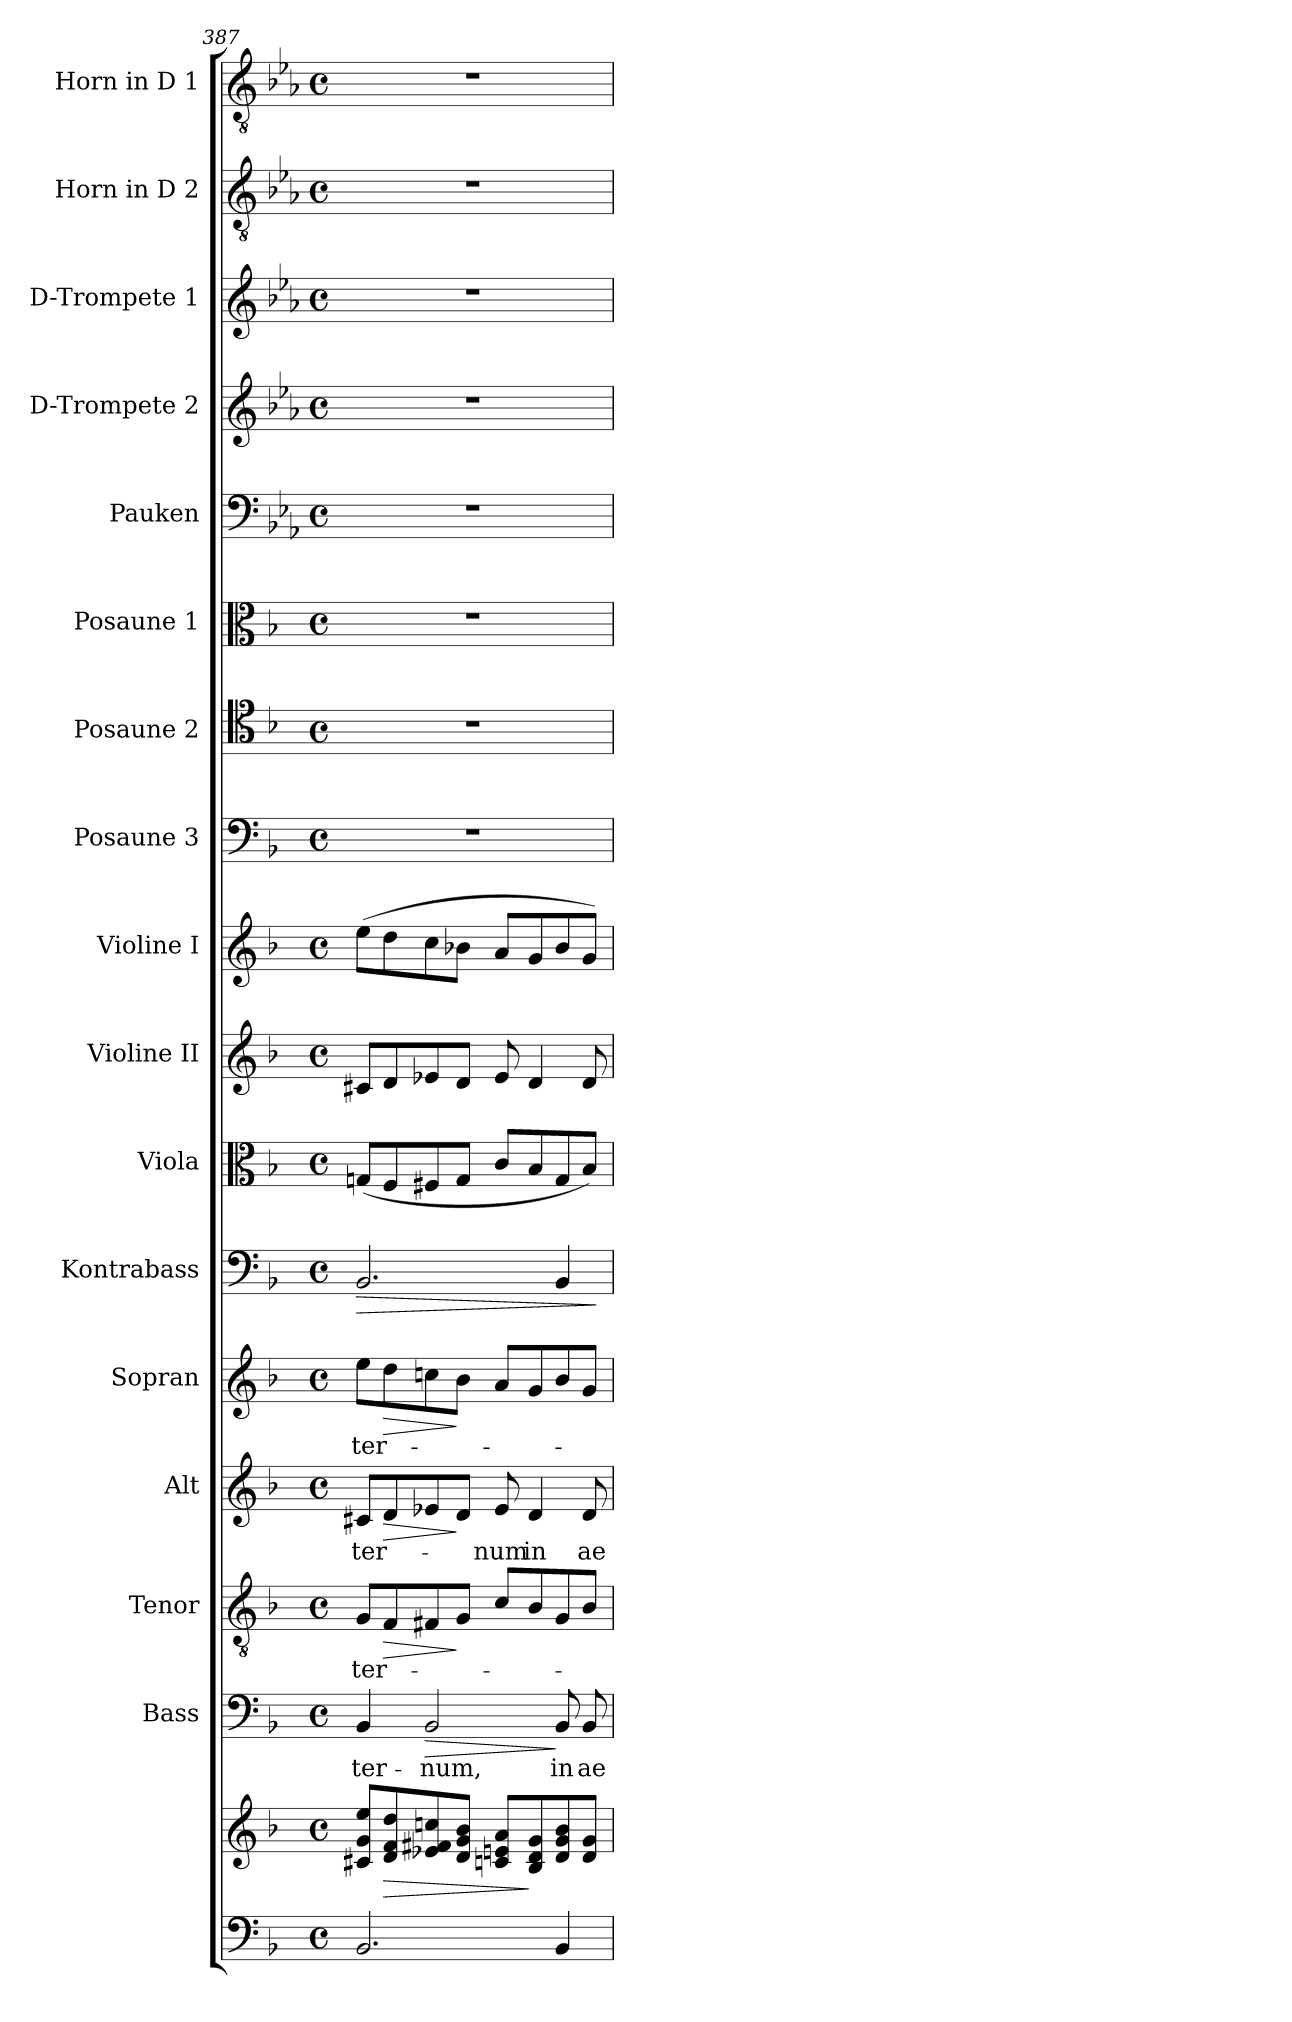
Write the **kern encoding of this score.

**kern	**kern	**dynam	**kern	**text	**dynam	**kern	**text	**dynam	**kern	**text	**dynam	**kern	**text	**dynam	**kern	**dynam	**kern	**kern	**kern	**kern	**kern	**kern	**kern	**kern	**kern	**kern	**kern
*part17	*part17	*part17	*part16	*part16	*part16	*part15	*part15	*part15	*part14	*part14	*part14	*part13	*part13	*part13	*part12	*part12	*part11	*part10	*part9	*part8	*part7	*part6	*part5	*part4	*part3	*part2	*part1
*staff18	*staff17	*staff17/18	*staff16	*staff16	*staff16	*staff15	*staff15	*staff15	*staff14	*staff14	*staff14	*staff13	*staff13	*staff13	*staff12	*staff12	*staff11	*staff10	*staff9	*staff8	*staff7	*staff6	*staff5	*staff4	*staff3	*staff2	*staff1
*	*	*	*I"Bass	*	*	*I"Tenor	*	*	*I"Alt	*	*	*I"Sopran	*	*	*I"Kontrabass	*	*I"Viola	*I"Violine II	*I"Violine I	*I"Posaune 3	*I"Posaune 2	*I"Posaune 1	*I"Pauken	*I"D-Trompete 2	*I"D-Trompete 1	*I"Horn in D 2	*I"Horn in D 1
*	*	*	*I'B.	*	*	*I'T.	*	*	*I'A.	*	*	*I'S.	*	*	*I'Kb.	*	*I'Vla.	*I'Vl. II	*I'Vl. I	*I'Pos. 3	*I'Pos. 2	*I'Pos. 1	*I'Pk.	*I'D Trp. 2	*I'D Trp. 1	*I'Hrn. 2	*I'Hrn. 1
*clefF4	*clefG2	*	*clefF4	*	*	*clefGv2	*	*	*clefG2	*	*	*clefG2	*	*	*clefF4	*	*clefC3	*clefG2	*clefG2	*clefF4	*clefC4	*clefC3	*clefF4	*clefG2	*clefG2	*clefGv2	*clefGv2
*	*	*	*	*	*	*	*	*	*	*	*	*	*	*	*ITrd7c12	*	*	*	*	*	*	*	*ITrd-1c-2	*ITrd-1c-2	*ITrd-1c-2	*ITrd-1c-2	*ITrd-1c-2
*k[b-]	*k[b-]	*	*k[b-]	*	*	*k[b-]	*	*	*k[b-]	*	*	*k[b-]	*	*	*k[b-]	*	*k[b-]	*k[b-]	*k[b-]	*k[b-]	*k[b-]	*k[b-]	*k[b-]	*k[b-]	*k[b-]	*k[b-]	*k[b-]
*F:	*F:	*	*F:	*	*	*F:	*	*	*F:	*	*	*F:	*	*	*F:	*	*F:	*F:	*F:	*F:	*F:	*F:	*F:	*F:	*F:	*F:	*F:
*M4/4	*M4/4	*	*M4/4	*	*	*M4/4	*	*	*M4/4	*	*	*M4/4	*	*	*M4/4	*	*M4/4	*M4/4	*M4/4	*M4/4	*M4/4	*M4/4	*M4/4	*M4/4	*M4/4	*M4/4	*M4/4
*met(c)	*met(c)	*	*met(c)	*	*	*met(c)	*	*	*met(c)	*	*	*met(c)	*	*	*met(c)	*	*met(c)	*met(c)	*met(c)	*met(c)	*met(c)	*met(c)	*met(c)	*met(c)	*met(c)	*met(c)	*met(c)
=387	=387	=387	=387	=387	=387	=387	=387	=387	=387	=387	=387	=387	=387	=387	=387	=387	=387	=387	=387	=387	=387	=387	=387	=387	=387	=387	=387
!	!	!	!	!LO:LY:b	!	!	!LO:LY:b	!	!	!LO:LY:b	!	!	!LO:LY:b	!	!	!LO:HP:b	!	!	!	!	!	!	!	!	!	!	!
2.BB-/	8c#X/ 8g/ 8ee/L	.	4BB-/	-ter-	.	8G/L	-ter-	.	8c#X/L	-ter-	.	8ee\L	-ter-	.	2.BBB-/	>	(<8Gn/L	8c#X/L	(>8ee\L	1r	1r	1r	1r	1r	1r	1r	1r
!	!	!LO:HP:b	!	!	!	!	!	!LO:HP:b	!	!	!LO:HP:b	!	!	!LO:HP:b	!	!	!	!	!	!	!	!	!	!	!	!	!
.	8d/ 8f/ 8dd/	>	.	.	.	8F/	.	>	8d/	.	>	8dd\	.	>	.	.	8F/	8d/	8dd\	.	.	.	.	.	.	.	.
!	!	!	!	!LO:LY:b	!LO:HP:b	!	!	!	!	!	!	!	!	!	!	!	!	!	!	!	!	!	!	!	!	!	!
.	8e-X/ 8f#X/ 8ccn/	.	2BB-/	-num,	>	8F#X/	.	.	8e-X/	.	.	8ccn\	.	.	.	.	8F#X/	8e-X/	8cc\	.	.	.	.	.	.	.	.
.	8d/ 8g/ 8b-/J	.	.	.	.	8G/J	.	]	8d/J	.	]	8b-\J	.	]	.	.	8G/J	8d/J	8b-X\J	.	.	.	.	.	.	.	.
!	!	!	!	!	!	!	!	!	!	!LO:LY:b	!	!	!	!	!	!	!	!	!	!	!	!	!	!	!	!	!
.	8cn/ 8en/ 8a/L	.	.	.	.	8c/L	.	.	8e-/	-num	.	8a/L	.	.	.	.	8c/L	8e-/	8a/L	.	.	.	.	.	.	.	.
!	!	!	!	!	!	!	!	!	!	!LO:LY:b	!	!	!	!	!	!	!	!	!	!	!	!	!	!	!	!	!
.	8B-/ 8d/ 8g/	]	.	.	.	8B-/	.	.	4d/	in	.	8g/	.	.	.	.	8B-/	4d/	8g/	.	.	.	.	.	.	.	.
!	!	!	!	!LO:LY:b	!	!	!	!	!	!	!	!	!	!	!	!	!	!	!	!	!	!	!	!	!	!	!
4BB-/	8d/ 8g/ 8b-/	.	8BB-/	in	]	8G/	.	.	.	.	.	8b-/	.	.	4BBB-/	.	8G/	.	8b-/	.	.	.	.	.	.	.	.
!	!	!	!	!LO:LY:b	!	!	!	!	!	!LO:LY:b	!	!	!	!	!	!	!	!	!	!	!	!	!	!	!	!	!
.	8d/ 8g/J	.	8BB-/	ae-	.	8B-/J	.	.	8d/	ae-	.	8g/J	.	.	.	.	8B-/J)	8d/	8g/J)	.	.	.	.	.	.	.	.
.	.	.	.	.	.	.	.	.	.	.	.	.	.	.	.	]	.	.	.	.	.	.	.	.	.	.	.
=	=	=	=	=	=	=	=	=	=	=	=	=	=	=	=	=	=	=	=	=	=	=	=	=	=	=	=
*-	*-	*-	*-	*-	*-	*-	*-	*-	*-	*-	*-	*-	*-	*-	*-	*-	*-	*-	*-	*-	*-	*-	*-	*-	*-	*-	*-
